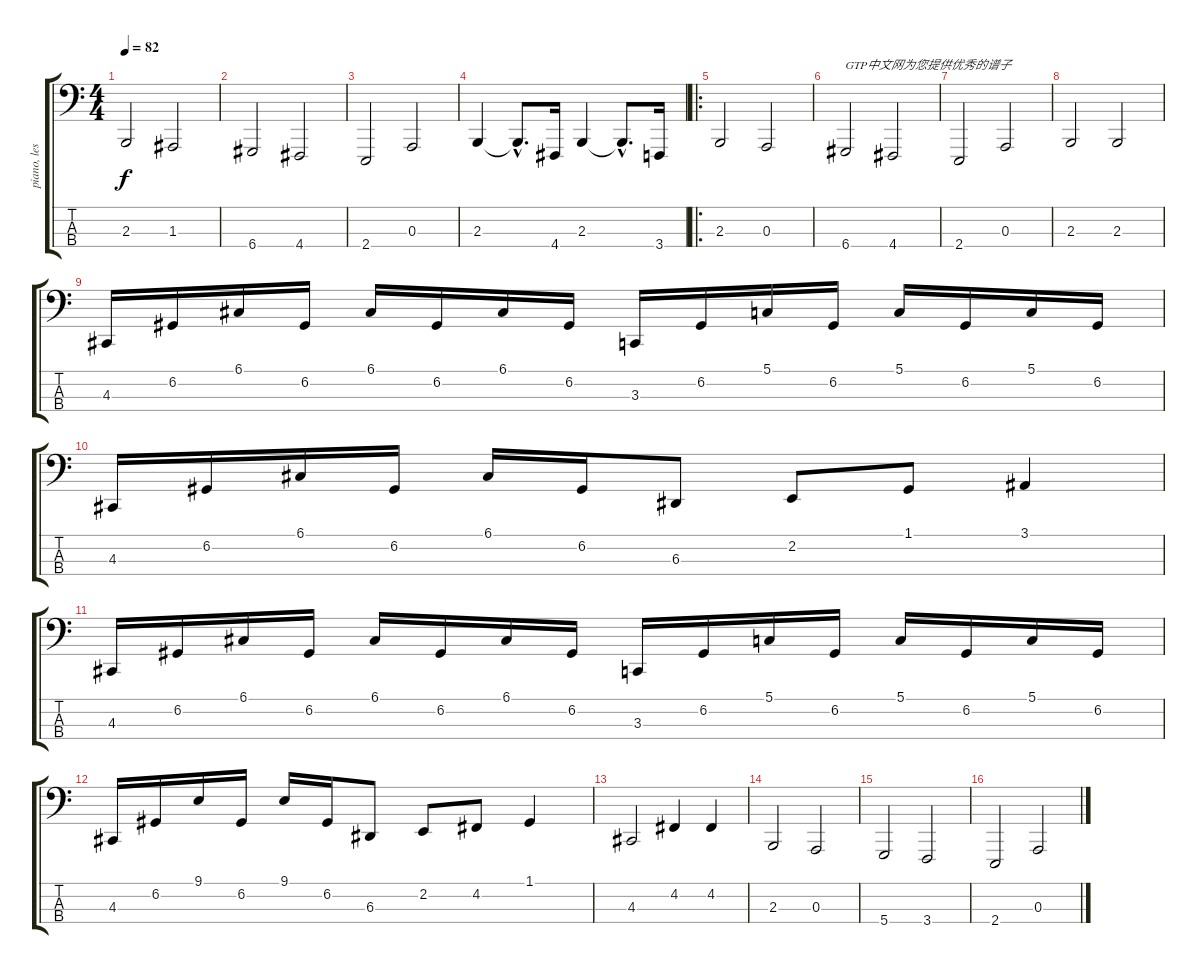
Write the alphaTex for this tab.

\track ("piano, les basses" "piano, les") {instrument electricgrandpiano}
\staff {score tabs}
\tuning (G2 D2 A1 D1) {hide}
\ts (4 4)
\tempo 82
\clef f4
\ks c
2.3.2{dy f instrument electricgrandpiano} 1.3.2 |
6.4.2 4.4.2 |
2.4.2 0.3.2 |
2.3.4 2.3{hac t}.8{d} 4.4.16 2.3.4 2.3{hac t}.8{d} 3.4.16 |
\ro
2.3.2 0.3.2 |
6.4.2{txt "GTP中文网为您提供优秀的谱子"} 4.4.2 |
2.4.2 0.3.2 |
2.3.2 2.3.2 |
4.3.16 6.2.16 6.1.16 6.2.16 6.1.16 6.2.16 6.1.16 6.2.16 3.3.16 6.2.16 5.1.16 6.2.16 5.1.16 6.2.16 5.1.16 6.2.16 |
4.3.16 6.2.16 6.1.16 6.2.16 6.1.16 6.2.16 6.3.8 2.2.8 1.1.8 3.1.4 |
4.3.16 6.2.16 6.1.16 6.2.16 6.1.16 6.2.16 6.1.16 6.2.16 3.3.16 6.2.16 5.1.16 6.2.16 5.1.16 6.2.16 5.1.16 6.2.16 |
4.3.16 6.2.16 9.1.16 6.2.16 9.1.16 6.2.16 6.3.8 2.2.8 4.2.8 1.1.4 |
4.3.2 4.2.4 4.2.4 |
2.3.2 0.3.2 |
5.4.2 3.4.2 |
2.4.2 0.3.2
